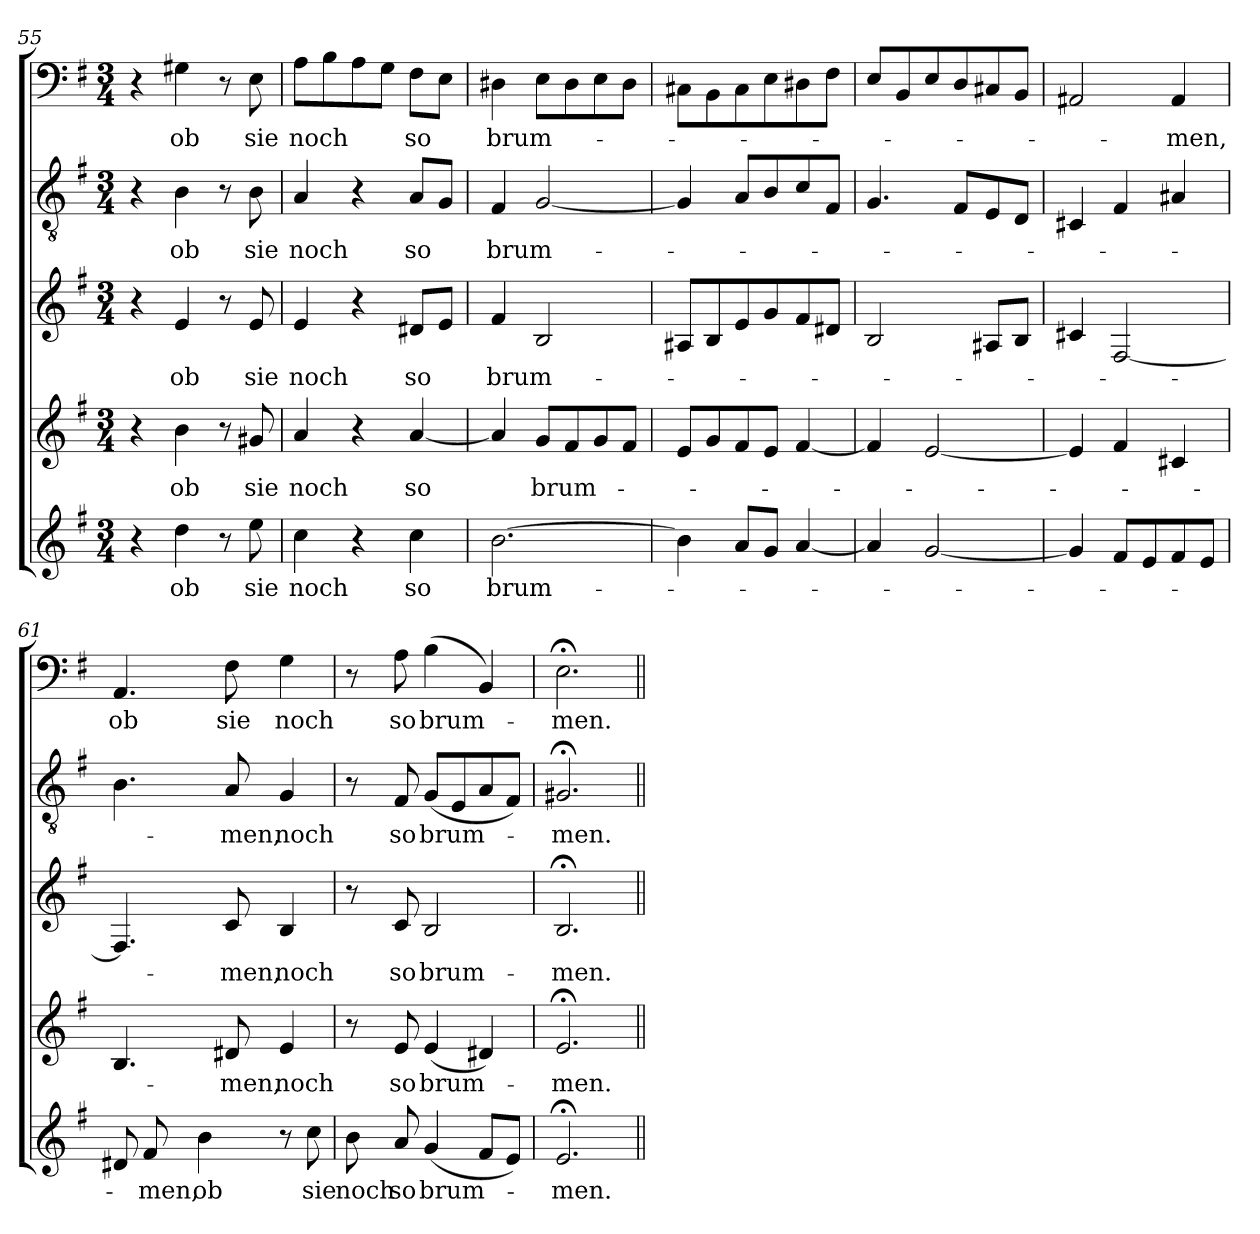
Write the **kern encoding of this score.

**kern	**text	**kern	**text	**kern	**text	**kern	**text	**kern	**text
*part5	*part5	*part4	*part4	*part3	*part3	*part2	*part2	*part1	*part1
*staff5	*staff5	*staff4	*staff4	*staff3	*staff3	*staff2	*staff2	*staff1	*staff1
*clefG2	*	*clefG2	*	*clefG2	*	*clefGv2	*	*clefF4	*
*k[f#]	*	*k[f#]	*	*k[f#]	*	*k[f#]	*	*k[f#]	*
*e:	*	*e:	*	*e:	*	*e:	*	*e:	*
*M3/4	*	*M3/4	*	*M3/4	*	*M3/4	*	*M3/4	*
=55	=55	=55	=55	=55	=55	=55	=55	=55	=55
4r	.	4r	.	4r	.	4r	.	4r	.
4dd\	ob	4b\	ob	4e/	ob	4B\	ob	4G#X\	ob
8r	.	8r	.	8r	.	8r	.	8r	.
8ee\	sie	8g#X/	sie	8e/	sie	8B\	sie	8E\	sie
=56	=56	=56	=56	=56	=56	=56	=56	=56	=56
4cc\	noch	4a/	noch	4e/	noch	4A/	noch	8A\L	noch
.	.	.	.	.	.	.	.	8B\	.
4r	.	4r	.	4r	.	4r	.	8A\	.
.	.	.	.	.	.	.	.	8G\J	.
4cc\	so	[4a/	so	8d#X/L	so	8A/L	so	8F#\L	so
.	.	.	.	8e/J	.	8G/J	.	8E\J	.
=57	=57	=57	=57	=57	=57	=57	=57	=57	=57
[2.b\	brum-	4a/]	.	4f#/	brum-	4F#/	brum-	4D#X\	brum-
.	.	8g/L	brum-	2B/	.	[2G/	.	8E\L	.
.	.	8f#/	.	.	.	.	.	8D#\	.
.	.	8g/	.	.	.	.	.	8E\	.
.	.	8f#/J	.	.	.	.	.	8D#\J	.
=58	=58	=58	=58	=58	=58	=58	=58	=58	=58
4b\]	.	8e/L	.	8A#X/L	.	4G/]	.	8C#X\L	.
.	.	8g/	.	8B/	.	.	.	8BB\	.
8a/L	.	8f#/	.	8e/	.	8A/L	.	8C#\	.
8g/J	.	8e/J	.	8g/	.	8B/	.	8E\	.
[4a/	.	[4f#/	.	8f#/	.	8c/	.	8D#X\	.
.	.	.	.	8d#X/J	.	8F#/J	.	8F#\J	.
=59	=59	=59	=59	=59	=59	=59	=59	=59	=59
4a/]	.	4f#/]	.	2B/	.	4.G/	.	8E/L	.
.	.	.	.	.	.	.	.	8BB/	.
[2g/	.	[2e/	.	.	.	.	.	8E/	.
.	.	.	.	.	.	8F#/L	.	8D/	.
.	.	.	.	8A#X/L	.	8E/	.	8C#X/	.
.	.	.	.	8B/J	.	8D/J	.	8BB/J	.
=60	=60	=60	=60	=60	=60	=60	=60	=60	=60
4g/]	.	4e/]	.	4c#X/	.	4C#X/	.	2AA#X/	.
8f#/L	.	4f#/	.	[2F#/	.	4F#/	.	.	.
8e/	.	.	.	.	.	.	.	.	.
8f#/	.	4c#X/	.	.	.	4A#X/	.	4AA#/	-men,
8e/J	.	.	.	.	.	.	.	.	.
=61	=61	=61	=61	=61	=61	=61	=61	=61	=61
8d#X/	.	4.B/	.	4.F#/]	.	4.B\	.	4.AA/	ob
8f#/	-men,	.	.	.	.	.	.	.	.
4b\	ob	.	.	.	.	.	.	.	.
.	.	8d#X/	-men,	8c/	-men,	8A/	-men,	8F#\	sie
8r	.	4e/	noch	4B/	noch	4G/	noch	4G\	noch
8cc\	sie	.	.	.	.	.	.	.	.
=62	=62	=62	=62	=62	=62	=62	=62	=62	=62
8b\	noch	8r	.	8r	.	8r	.	8r	.
8a/	so	8e/	so	8c/	so	8F#/	so	8A\	so
(4g/	brum-	(4e/	brum-	2B/	brum-	(8G/L	brum-	(4B\	brum-
.	.	.	.	.	.	8E/	.	.	.
8f#/L	.	4d#X/)	.	.	.	8A/	.	4BB/)	.
8e/J)	.	.	.	.	.	8F#/J)	.	.	.
=63	=63	=63	=63	=63	=63	=63	=63	=63	=63
2.e;</	-men.	2.e;</	-men.	2.B;</	-men.	2.G#X;</	-men.	2.E;<\	-men.
=||	=||	=||	=||	=||	=||	=||	=||	=||	=||
*-	*-	*-	*-	*-	*-	*-	*-	*-	*-
